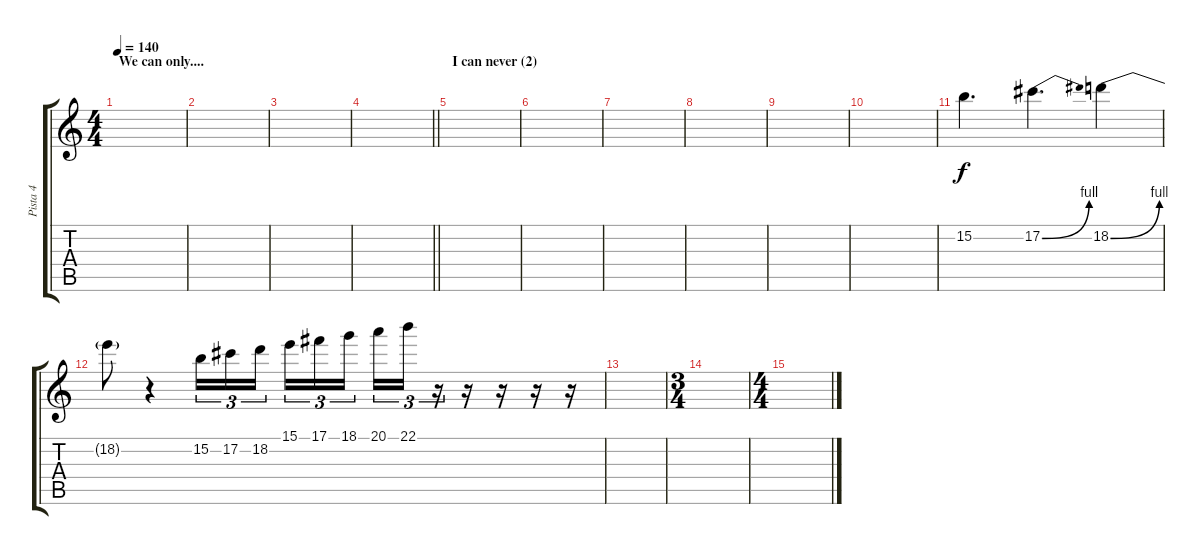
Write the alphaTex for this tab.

\track ("Pista 4" "Pista 4") {instrument overdrivenguitar}
\staff {score tabs}
\tuning (Db4 Ab3 E3 B2 Gb2 B1) {hide}
\ts (4 4)
\section ("" "We can only....")
\tempo 140
\clef g2
\ks c
|
|
|
\barLineRight lightlight
|
\section ("" "I can never (2)")
|
|
|
|
|
|
15.2.4{d} 17.2{be (bend 0 0 60 4)}.4{d} 18.2{be (bend 0 0 60 4)}.4 |
18.2{t}.8 r.4 15.2.16{tu (3 2)} 17.2.16{tu (3 2)} 18.2.16{tu (3 2)} 15.1.16{tu (3 2)} 17.1.16{tu (3 2)} 18.1.16{tu (3 2) beam splitsecondary} 20.1.16{tu (3 2)} 22.1.16{tu (3 2)} r.16{tu (3 2)} r.16 r.16 r.16 r.16 |
|
\ts (3 4)
|
\ts (4 4)
